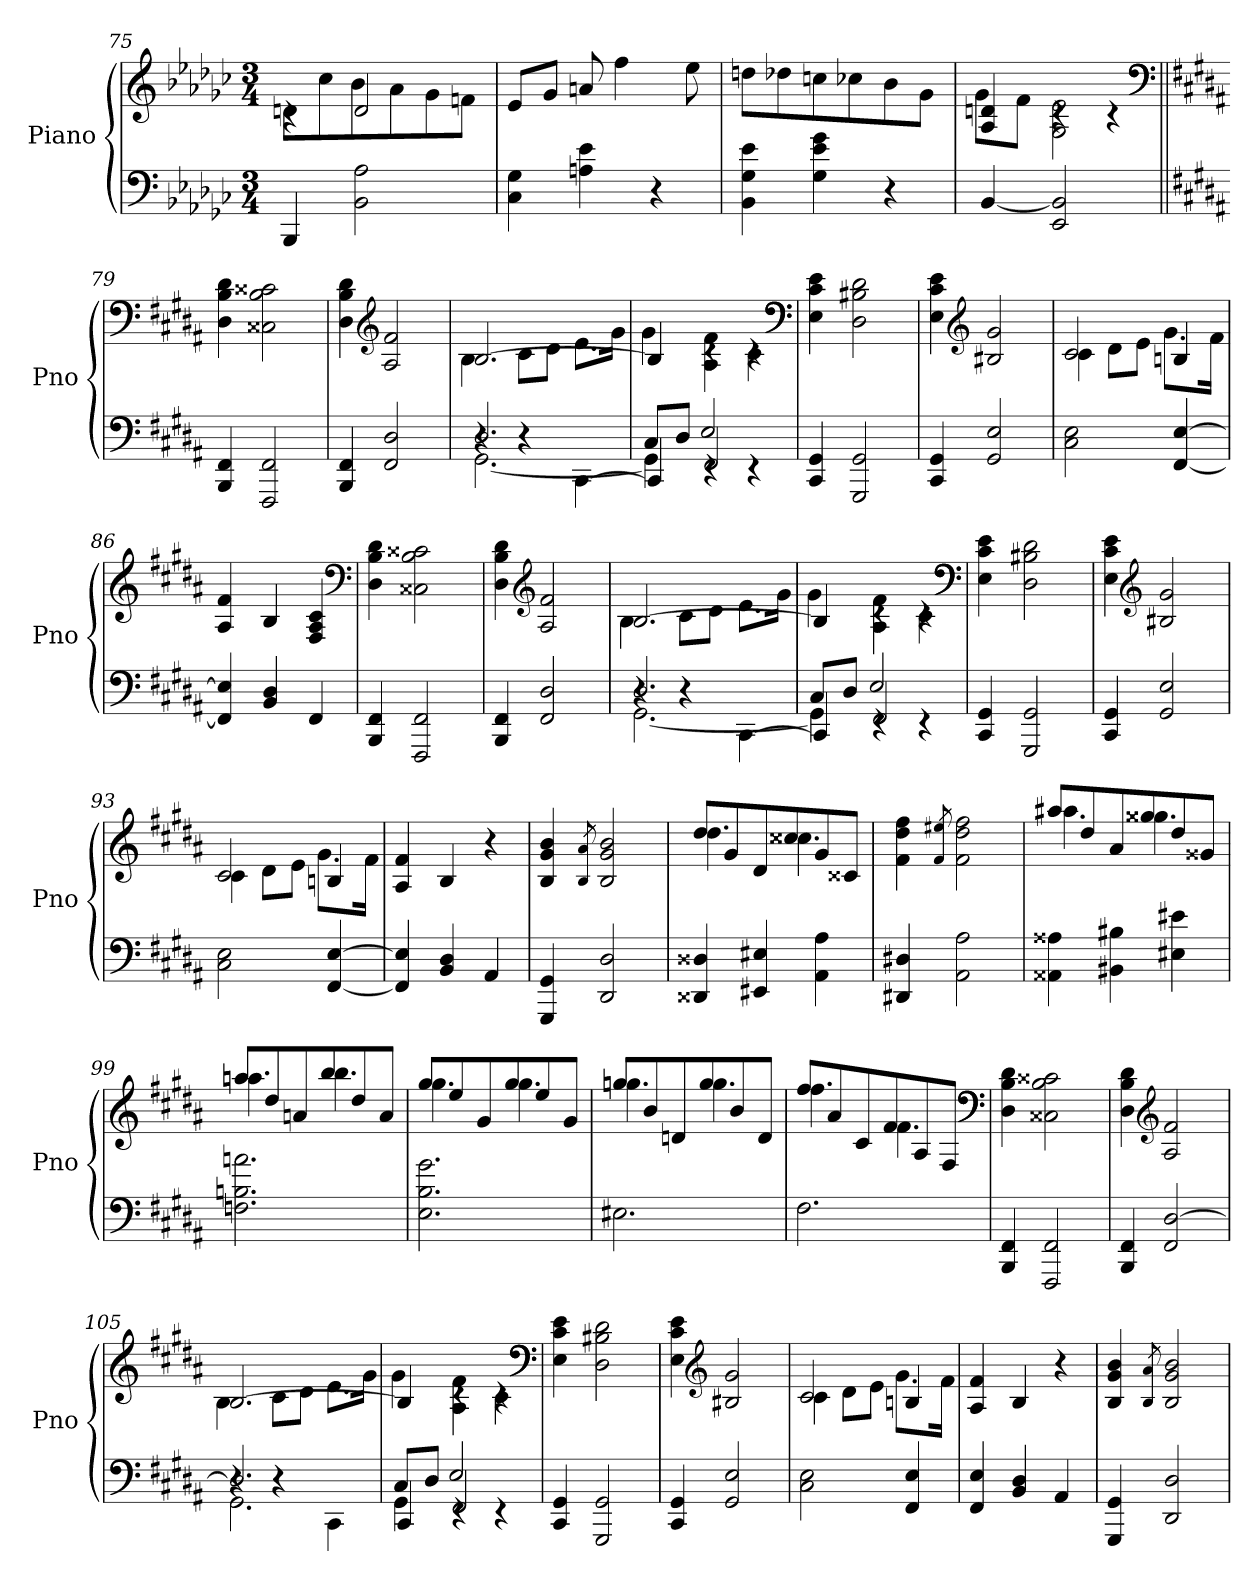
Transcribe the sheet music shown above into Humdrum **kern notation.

**kern	**kern
*part1	*part1
*staff2	*staff1
*I"Piano	*
*I'Pno	*
*clefF4	*clefG2
*k[b-e-a-d-g-c-]	*k[b-e-a-d-g-c-]
*e-:	*e-:
*M3/4	*M3/4
=75	=75
*	*^
4BBB-	4rc	8dnL
.	.	8cc-
2BB- 2A-	2d	8b-
.	.	8a-
.	.	8g-
.	.	8fnJ
*	*v	*v
=76	=76
4C- 4G-	8e-L
.	8g-J
4An 4e-	8an
.	4ff
4r	.
.	8ee-
=77	=77
4BB- 4G- 4e-	8ddnL
.	8dd-X
4G- 4e- 4g-	8ccn
.	8cc-X
4r	8b-
.	8g-J
=78	=78
*	*^
[4BB-	4A- 4dn	8g-L
.	.	8fJ
2EE- 2BB-]	4rc	2G- 2e-
.	4rc	.
*	*v	*v
*	*clefF4
=79||	=79||
*k[f#c#g#d#a#]	*k[f#c#g#d#a#]
4BBB 4FF#	4D# 4B 4d#
2FFF# 2FF#	2C##X 2B 2c##X
=80	=80
4BBB 4FF#	4D# 4B 4d#
*	*clefG2
2FF# 2D#	2A# 2f#
=81	=81
*^	*^
*	*^	*	*
4r	[2.GG#	2.D#	[2.B	4B
4r	.	.	.	8c#L
.	.	.	.	8d#J
[4CC#\	.	.	.	8.eL
.	.	.	.	16g#Jk
=82	=82	=82	=82	=82
4CC#/]	4GG#]	8C#L	4B]	4g#
.	.	8D#J	.	.
2FF#/	4rEE	2E	4rc	4A# 4f#
.	4rEE	.	4rc	4c#
*v	*v	*v	*	*
*	*v	*v
*	*clefF4
=83	=83
4CC# 4GG#	4E 4c# 4e
2GGG# 2GG#	2D# 2B#X 2d#
=84	=84
4CC# 4GG#	4E 4c# 4e
*	*clefG2
2GG# 2E	2B#X 2g#
=85	=85
*	*^
2C# 2E	2c#	4c#
.	.	8d#L
.	.	8eJ
[4FF# [4E	4Bn	8.g#L
.	.	16f#Jk
*	*v	*v
=86	=86
4FF#] 4E]	4A# 4f#
4BB 4D#	4B
4FF#	4F# 4A# 4c#
*	*clefF4
=87	=87
4BBB 4FF#	4D# 4B 4d#
2FFF# 2FF#	2C##X 2B 2c##X
=88	=88
4BBB 4FF#	4D# 4B 4d#
*	*clefG2
2FF# 2D#	2A# 2f#
=89	=89
*^	*^
*	*^	*	*
4r	[2.GG#	2.D#	[2.B	4B
4r	.	.	.	8c#L
.	.	.	.	8d#J
[4CC#\	.	.	.	8.eL
.	.	.	.	16g#Jk
=90	=90	=90	=90	=90
4CC#/]	4GG#]	8C#L	4B]	4g#
.	.	8D#J	.	.
2FF#/	4rEE	2E	4rc	4A# 4f#
.	4rEE	.	4rc	4c#
*v	*v	*v	*	*
*	*v	*v
*	*clefF4
=91	=91
4CC# 4GG#	4E 4c# 4e
2GGG# 2GG#	2D# 2B#X 2d#
=92	=92
4CC# 4GG#	4E 4c# 4e
*	*clefG2
2GG# 2E	2B#X 2g#
=93	=93
*	*^
2C# 2E	2c#	4c#
.	.	8d#L
.	.	8eJ
[4FF# [4E	4Bn	8.g#L
.	.	16f#Jk
*	*v	*v
=94	=94
4FF#] 4E]	4A# 4f#
4BB 4D#	4B
4AA#	4r
=95	=95
4GGG# 4GG#	4B 4g# 4b
.	8qB/ 8qa#/
2DD# 2D#	2B] 2g# 2b
=96	=96
*	*^
4DD##X 4D##X	8dd#L	4.dd#
.	8g#	.
4EE#X 4E#X	8d#	.
.	8cc##X	4.cc##X
4AA# 4A#	8g#	.
.	8c##XJ	.
*	*v	*v
=97	=97
4DD#X 4D#X	4f# 4dd# 4ff#
.	8qf#/ 8qee#X/
2AA# 2A#	2f#] 2dd# 2ff#
=98	=98
*	*^
4AA##X 4A##X	8aa#XL	4.aa#
.	8dd#	.
4BB#X 4B#X	8a#	.
.	8gg##X	4.gg##X
4E#X 4e#X	8dd#	.
.	8g##XJ	.
=99	=99	=99
2.Fn 2.Bn 2.an	8aanL	4.aan
.	8dd#	.
.	8an	.
.	8bb	4.bb
.	8dd#	.
.	8aJ	.
=100	=100	=100
2.E 2.B 2.g#	8gg#L	4.gg#
.	8ee	.
.	8g#	.
.	8gg#	4.gg#
.	8ee	.
.	8g#J	.
=101	=101	=101
2.E#X	8ggnL	4.ggn
.	8b	.
.	8dn	.
.	8gg	4.gg
.	8b	.
.	8dJ	.
=102	=102	=102
2.F#	8ff#L	4.ff#
.	8a#	.
.	8c#	.
.	8f#	4.f#
.	8A#	.
.	8F#J	.
*	*v	*v
*	*clefF4
=103	=103
4BBB 4FF#	4D# 4B 4d#
2FFF# 2FF#	2C##X 2B 2c##X
=104	=104
4BBB 4FF#	4D# 4B 4d#
*	*clefG2
2FF# [2D#	2A# 2f#
=105	=105
*^	*^
*	*^	*	*
4r	2.GG#	2.D#]	[2.B	4B
4r	.	.	.	8c#L
.	.	.	.	8d#J
4CC#\	.	.	.	8.eL
.	.	.	.	16g#Jk
=106	=106	=106	=106	=106
4CC#/	4GG#	8C#L	4B]	4g#
.	.	8D#J	.	.
2FF#/	4rEE	2E	4rc	4A# 4f#
.	4rEE	.	4rc	4c#
*v	*v	*v	*	*
*	*v	*v
*	*clefF4
=107	=107
4CC# 4GG#	4E 4c# 4e
2GGG# 2GG#	2D# 2B#X 2d#
=108	=108
4CC# 4GG#	4E 4c# 4e
*	*clefG2
2GG# 2E	2B#X 2g#
=109	=109
*	*^
2C# 2E	2c#	4c#
.	.	8d#L
.	.	8eJ
4FF# 4E	4Bn	8.g#L
.	.	16f#Jk
*	*v	*v
=110	=110
4FF# 4E	4A# 4f#
4BB 4D#	4B
4AA#	4r
=111	=111
4GGG# 4GG#	4B 4g# 4b
.	8qB/ 8qa#/
2DD# 2D#	2B] 2g# 2b
=	=
*-	*-
